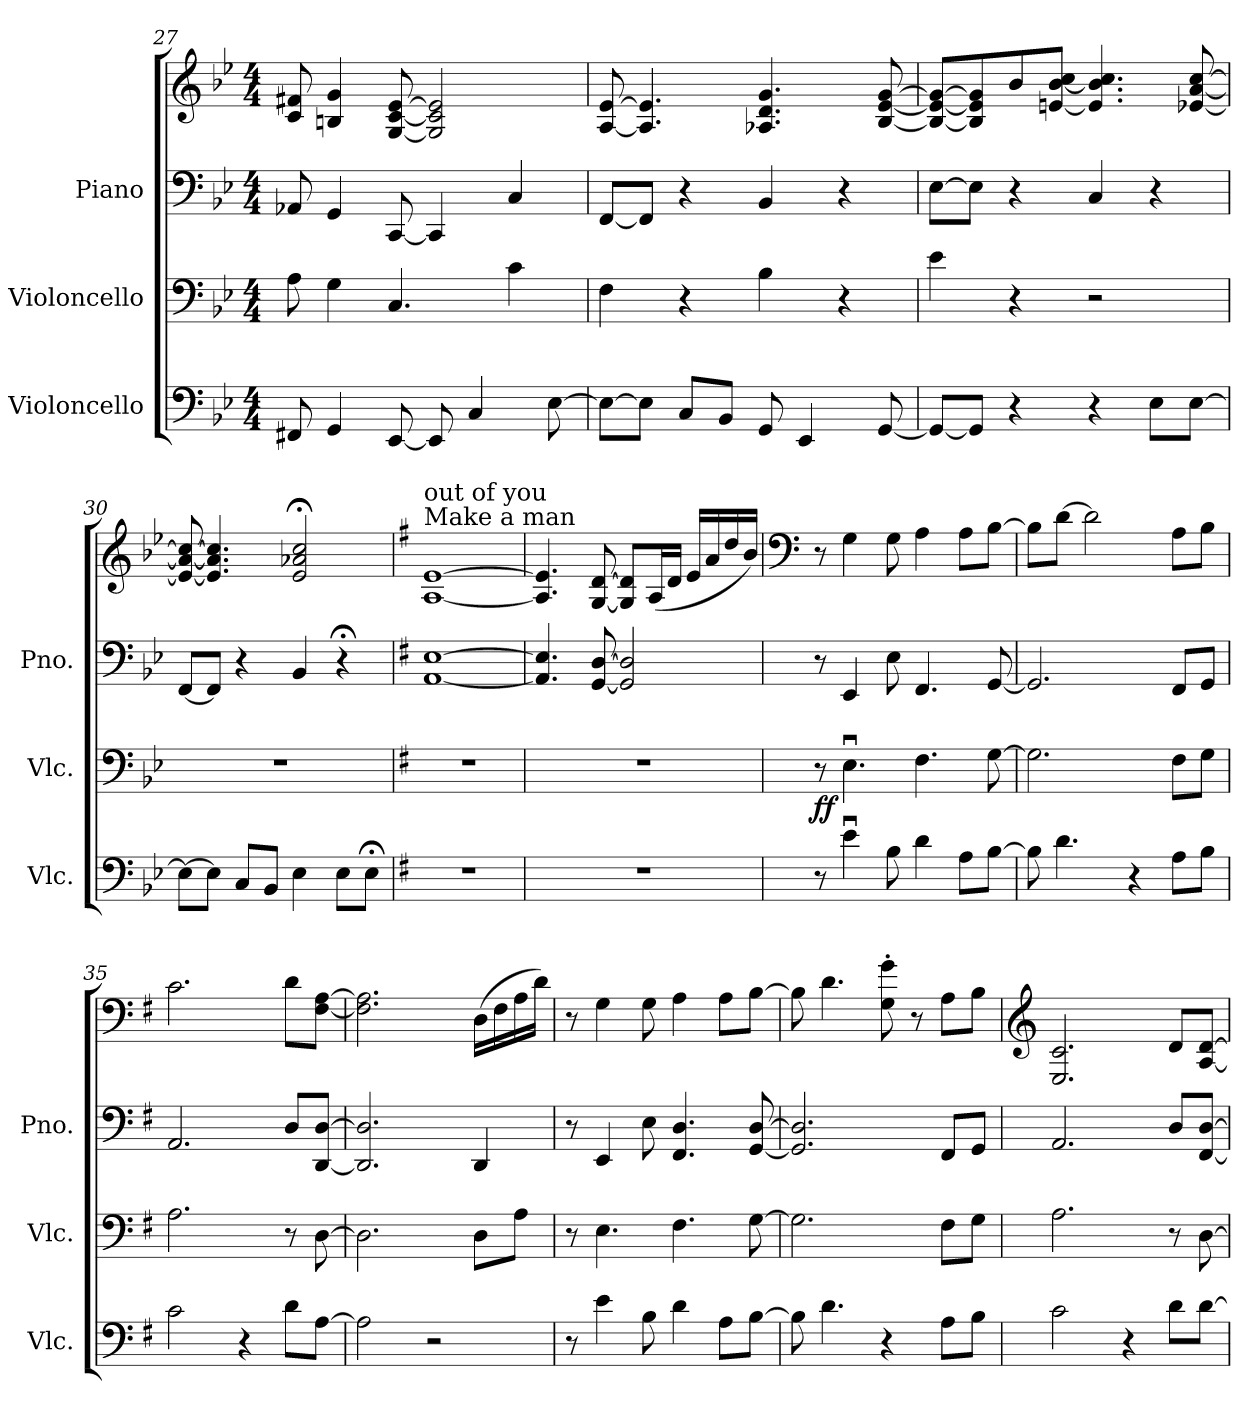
**kern	**kern	**dynam	**kern	**kern
*part3	*part2	*part2	*part1	*part1
*staff4	*staff3	*staff3	*staff2	*staff1
*I"Violoncello	*I"Violoncello	*	*I"Piano	*
*I'Vlc.	*I'Vlc.	*	*I'Pno.	*
*clefF4	*clefF4	*	*clefF4	*clefG2
*k[b-e-]	*k[b-e-]	*	*k[b-e-]	*k[b-e-]
*M4/4	*M4/4	*	*M4/4	*M4/4
=27	=27	=27	=27	=27
8FF#X/	8A\	.	8AA-X/	8c/ 8f#X/
4GG/	4G\	.	4GG/	4Bn/ 4g/
[8EE-/	4.C/	.	[8CC/	[8G/ [8c/ [8e-/
8EE-/]	.	.	4CC/]	2G/] 2c/] 2e-/]
4C/	.	.	.	.
.	4c\	.	4C/	.
[8E-\	.	.	.	.
=28	=28	=28	=28	=28
8E-\L_	4F\	.	[8FF/L	[8A/ [8e-/
8E-\J]	.	.	8FF/J]	4.A/] 4.e-/]
8C/L	4r	.	4r	.
8BB-/J	.	.	.	.
8GG/	4B-\	.	4BB-/	4.A-X/ 4.d/ 4.g/
4EE-/	.	.	.	.
.	4r	.	4r	.
[8GG/	.	.	.	[8B-/ [8e-/ [8g/
=29	=29	=29	=29	=29
8GG/L_	4e-\	.	[8E-\L	8B-/_ 8e-/_ 8g/_L
8GG/J]	.	.	8E-\J]	8B-/] 8e-/] 8g/]
4r	4r	.	4r	8b-/
.	.	.	.	[8en/ [8b-/ 8cc/J
4r	2r	.	4C/	4.e/] 4.b-/] 4.cc/
8E-\L	.	.	4r	.
[8E-\J	.	.	.	[8e-X/ [8a/ [8cc/
!!LO:LB:g=z
=30	=30	=30	=30	=30
8E-\L_	1r	.	[8FF/L	8e-/_ 8a/_ 8cc/_
8E-\J]	.	.	8FF/J]	4.e-/] 4.a/] 4.cc/]
8C/L	.	.	4r	.
8BB-/J	.	.	.	.
4E-\	.	.	4BB-/	2e-/;< 2a-X/;< 2cc/;<
8E-\L	.	.	4r;<	.
8E-;<\J	.	.	.	.
=31	=31	=31	=31	=31
*k[f#]	*k[f#]	*	*k[f#]	*k[f#]
*	*	*	*	*MM120
!	!	!	!	!LO:TX:a:t=Make a man
!	!	!	!	!LO:TX:a:t=out of you
1r	1r	.	[1AA [1E	[1A [1e
=32	=32	=32	=32	=32
1r	1r	.	4.AA/] 4.E/]	4.A/] 4.e/]
.	.	.	[8GG/ [8D/	[8G/ [8d/
.	.	.	2GG/] 2D/]	8G/] 8d/]L
.	.	.	.	(16A/L
.	.	.	.	16d/JJ
.	.	.	.	16e/LL
.	.	.	.	16a/
.	.	.	.	16dd/
.	.	.	.	16b/JJ)
=33	=33	=33	=33	=33
*	*	*	*	*clefF4
!	!	!LO:DY:b	!	!
!	!	!LO:DY:n=1:b	!	!
8r	8r	f f	8r	8r
4eu\	4.Eu\	.	4EE/	4G\
8B\	.	.	8E\	8G\
4d\	4.F#\	.	4.FF#/	4A\
8A\L	.	.	.	8A\L
[8B\J	[8G\	.	[8GG/	[8B\J
=34	=34	=34	=34	=34
8B\]	2.G\]	.	2.GG/]	8B\L]
4.d\	.	.	.	[8d\J
.	.	.	.	2d\]
4r	.	.	.	.
8A\L	8F#\L	.	8FF#/L	8A\L
8B\J	8G\J	.	8GG/J	8B\J
=35	=35	=35	=35	=35
2c\	2.A\	.	2.AA/	2.c\
4r	.	.	.	.
8d\L	8r	.	8D/L	8d\L
[8A\J	[8D\	.	[8DD/ [8D/J	[8F#\ [8A\J
!!LO:LB:g=z
=36	=36	=36	=36	=36
2A\]	2.D\]	.	2.DD/] 2.D/]	2.F#\] 2.A\]
2r	.	.	.	.
.	8D\L	.	4DD/	(16D\LL
.	.	.	.	16F#\
.	8A\J	.	.	16A\
.	.	.	.	16d\JJ)
=37	=37	=37	=37	=37
8r	8r	.	8r	8r
4e\	4.E\	.	4EE/	4G\
8B\	.	.	8E\	8G\
4d\	4.F#\	.	4.FF#/ 4.D/	4A\
8A\L	.	.	.	8A\L
[8B\J	[8G\	.	[8GG/ [8D/	[8B\J
=38	=38	=38	=38	=38
8B\]	2.G\]	.	2.GG/] 2.D/]	8B\]
4.d\	.	.	.	4.d\
4r	.	.	.	8G\' 8g\'
.	.	.	.	8r
8A\L	8F#\L	.	8FF#/L	8A\L
8B\J	8G\J	.	8GG/J	8B\J
=39	=39	=39	=39	=39
*	*	*	*	*clefG2
2c\	2.A\	.	2.AA/	2.E/ 2.c/
4r	.	.	.	.
8d\L	8r	.	8D/L	8d/L
[8d\J	[8D\	.	[8FF#/ [8D/J	[8A/ [8d/J
=	=	=	=	=
*-	*-	*-	*-	*-
